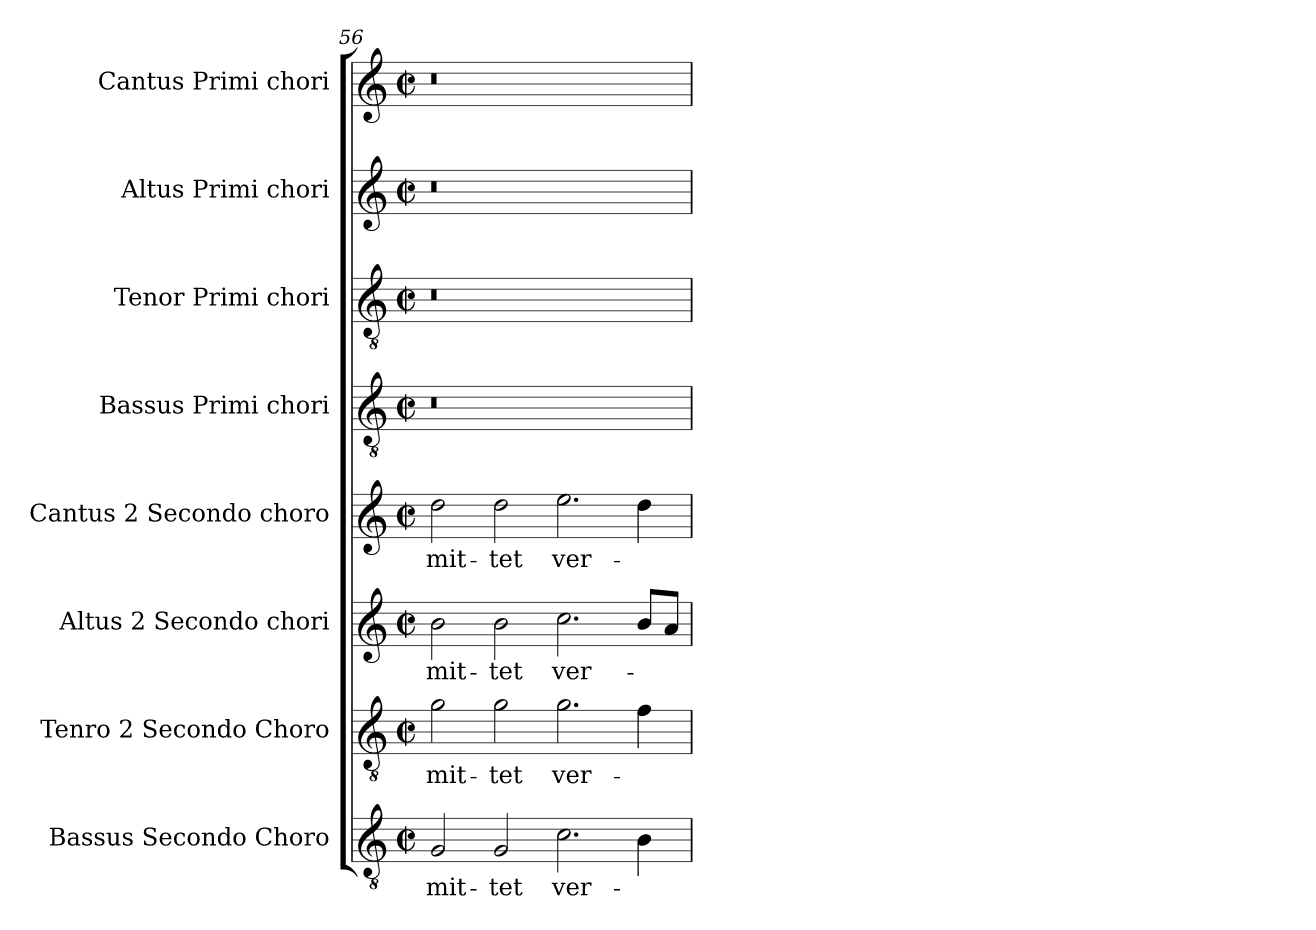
**kern	**text	**kern	**text	**kern	**text	**kern	**text	**kern	**kern	**kern	**kern
*part8	*part8	*part7	*part7	*part6	*part6	*part5	*part5	*part4	*part3	*part2	*part1
*staff8	*staff8	*staff7	*staff7	*staff6	*staff6	*staff5	*staff5	*staff4	*staff3	*staff2	*staff1
*I"Bassus  Secondo Choro	*	*I"Tenro 2  Secondo Choro	*	*I"Altus 2  Secondo chori	*	*I"Cantus 2  Secondo choro	*	*I"Bassus  Primi chori	*I"Tenor  Primi chori	*I"Altus  Primi chori	*I"Cantus  Primi chori
*I'Ch	*	*I'Ch	*	*I'Ch	*	*I'Ch	*	*I'Ch	*I'Ch	*I'Ch	*I'Ch
*clefGv2	*	*clefGv2	*	*clefG2	*	*clefG2	*	*clefGv2	*clefGv2	*clefG2	*clefG2
*M2/2	*	*M2/2	*	*M2/2	*	*M2/2	*	*M2/2	*M2/2	*M2/2	*M2/2
*met(c|)	*	*met(c|)	*	*met(c|)	*	*met(c|)	*	*met(c|)	*met(c|)	*met(c|)	*met(c|)
=56	=56	=56	=56	=56	=56	=56	=56	=56	=56	=56	=56
!	!LO:LY:b:cj	!	!LO:LY:b:cj	!	!LO:LY:b:cj	!	!LO:LY:b:cj	!	!	!	!
2G/	-mit-	2g\	-mit-	2b\	-mit-	2dd\	-mit-	0r	0r	0r	0r
!	!LO:LY:b:cj	!	!LO:LY:b:cj	!	!LO:LY:b:cj	!	!LO:LY:b:cj	!	!	!	!
2G/	-tet	2g\	-tet	2b\	-tet	2dd\	-tet	.	.	.	.
!	!LO:LY:b:cj	!	!LO:LY:b:cj	!	!LO:LY:b:cj	!	!LO:LY:b:cj	!	!	!	!
2.c\	ver-	2.g\	ver-	2.cc\	ver-	2.ee\	ver-	.	.	.	.
4B\	.	4f\	.	8b/L	.	4dd\	.	.	.	.	.
.	.	.	.	8a/J	.	.	.	.	.	.	.
=	=	=	=	=	=	=	=	=	=	=	=
*-	*-	*-	*-	*-	*-	*-	*-	*-	*-	*-	*-
